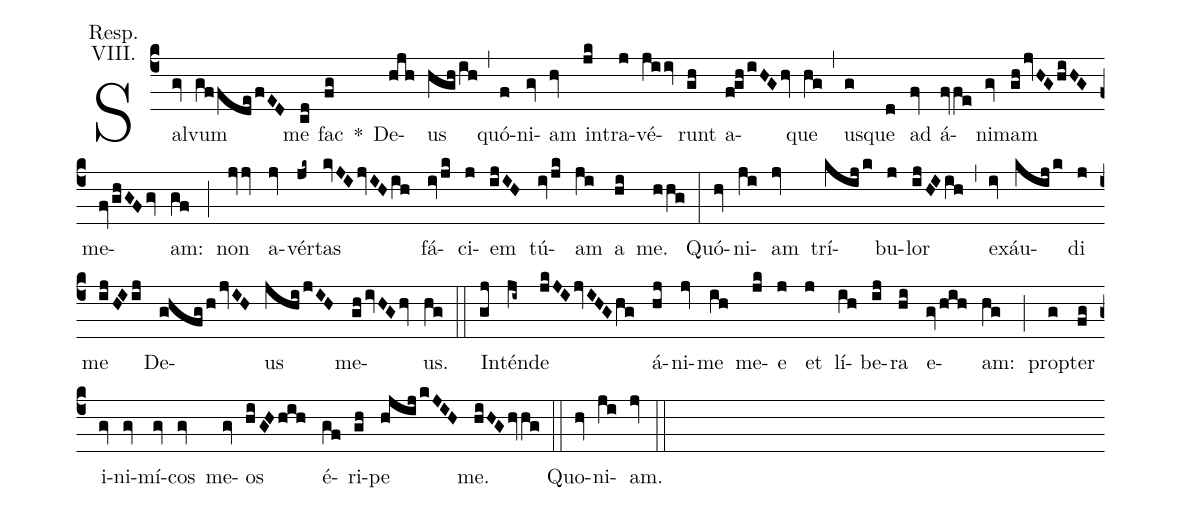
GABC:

annotation: Resp.;
annotation: VIII.;
%%
(c4) Sal(gv)vum(gffdefED) me(cd) fac(fg) *() De(hjh)us(hghih) (,)
quó(f)ni(gv)am(hv) in(jk)tra(j)vé(jiiv)runt(gh) a(fghiHGhv)que(hg) (,)
us(g)que(d) ad(fv) á(fvfe)ni(gv)mam(ghjvHGhiHG) me(fvghGFgv)am:(gf) (;)
non(jvjv) a(jv)vér(jk~)tas(kvJIjvIHih) fá(ivjk)ci(j)em(ijIH) tú(ivjk)am(ji) a(hi) me.(hhg) (:)
Quó(hv)ni(ji)am(jv) trí(kijk)bu(j)lor(ijHIih) (,)
ex(iv)áu(kijk)di(j) me(ijHIij) De(ghfghjvIH)us(jhijIH) me(ghivHGhv)us.(hg) (::)
In(gj)tén(ji~)de(jkJIjvIHGhg) á(hj)ni(jv)me(ih) me(jk)e(j) et(j) lí(ih)be(ij)ra(hi) e(gvhih)am:(hg) (;)
prop(g)ter(fg) i(gv)ni(gv)mí(gv)cos(gv) me(gv)os(hiGHhih) é(gf)ri(gh)pe(hjijkJIH) me.(hiHGhvhg) (::)
Quo(hv)ni(ji)am.(jv) (::)
